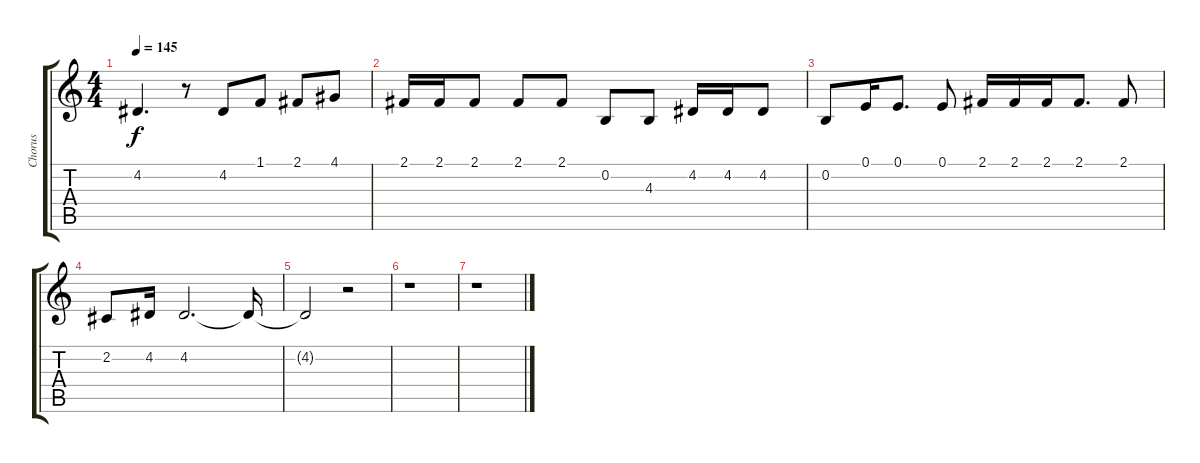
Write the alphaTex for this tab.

\track ("Chorus" "Chorus") {instrument lead2sawtooth}
\staff {score tabs}
\tuning (E4 B3 G3 D3 A2 E2) {hide}
\ts (4 4)
\tempo 145
\clef g2
\ks c
4.2.4{d dy f} r.8 4.2.8 1.1.8 2.1.8 4.1.8 |
2.1.16 2.1.16 2.1.8 2.1.8 2.1.8 0.2.8 4.3.8 4.2.16 4.2.16 4.2.8 |
0.2.8 0.1.16 0.1.8{d} 0.1.8 2.1.16 2.1.16 2.1.16 2.1.8{d} 2.1.8 |
2.2.8 4.2.16 4.2.2{d} 4.2{t}.16 |
4.2{t}.2 r.2 |
r.1 |
r.1
